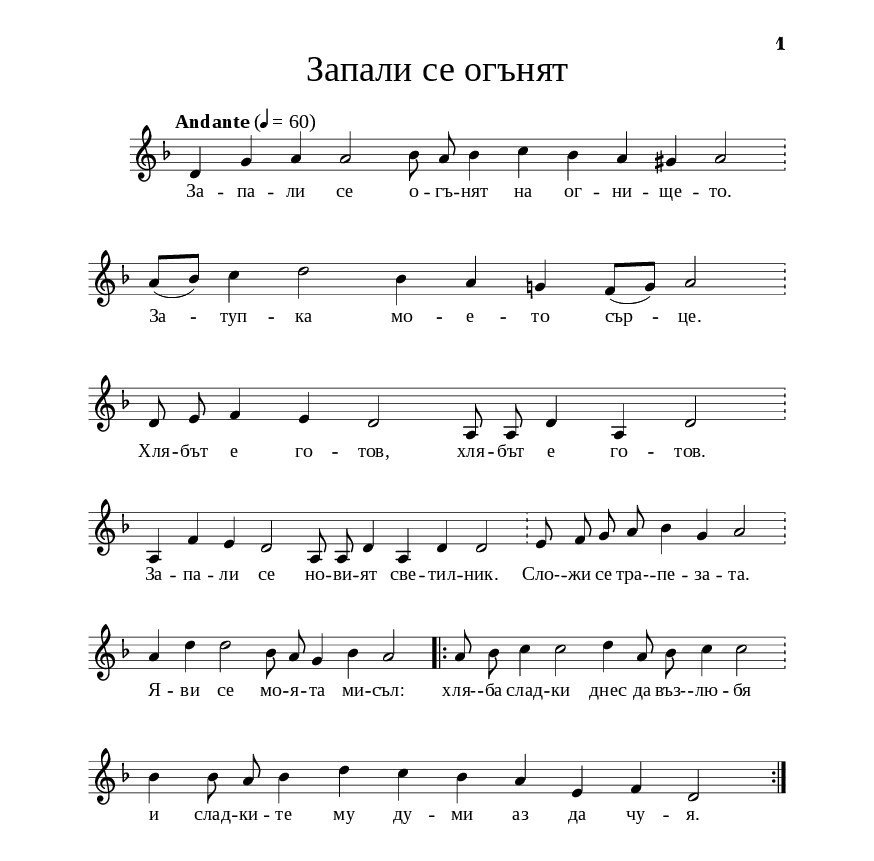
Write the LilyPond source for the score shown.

\version "2.24.4"

% include paper part and global functions
\include "include/globals.ily"

\bookpart {
  \label #'ref097
  \tocItem \markup "Запали се огънят"
  \include "include/bookpart-paper.ily"
  \score {
    \include "include/score-layout.ily"


    \new Voice \absolute  {
      \clef treble
      \key d \minor
      \tempoFunc "Andante" 4 "60"
      \omit Score.TimeSignature
      \cadenzaOn % allows custom bar lines
      \override Staff.BarLine.gap = 0.5
      \autoBeamOff

      d'4 g'4 a' a'2 bes'8 a' bes'4 c'' bes' a'4 gis' a'2 \bar"!" \break

      a'8 [( bes' )]  c''4 d''2  bes'4 a' g' f'8 [( g' )]  a'2 \bar"!" \break

      d'8 e' f'4 e' d'2 a8 a d'4 a d'2 \bar"!" \break

      a4  f'4 e' d'2 a8 a d'4 a d'4 d'2  \bar"!"

      e'8 f' g' a' bes'4 g' a'2 \bar"!" \break

      a'4 d''4 d''2 bes'8 a' g'4 bes'4 a'2

      \bar ".|:" a'8 bes' c''4 c''2 d''4 a'8 bes' c''4 c''2  \bar "!"\break

      bes'4  bes'8 a' bes'4 d''  c''4 bes' a' e' f'4 d'2 \bar ":|."
    }

    \addlyrics {
      За -- па --
      ли се о -- гъ -- нят на ог -- ни -- ще -- то.
      За -- туп -- ка мо -- е -- то сър -- це. Хля --
      бът е го -- тов, хля -- бът е го -- тов. За --
      па -- ли се но -- ви -- ят све -- тил -- ник.
      "Сло-" -- жи се "тра-" -- пе -- за -- та. Я -- ви се
      мо -- я -- та ми -- съл: "хля-" -- ба слад -- ки
      днес да "въз-" -- лю -- бя и слад -- ки -- те му
      ду -- ми аз да чу -- я.
    }

    \header {
      title = \titleFunc #'ref_desc_9 "Запали се огънят" "Zapali se ogănjat"
    }

    \midi{}

  } % score

} % bookpart
